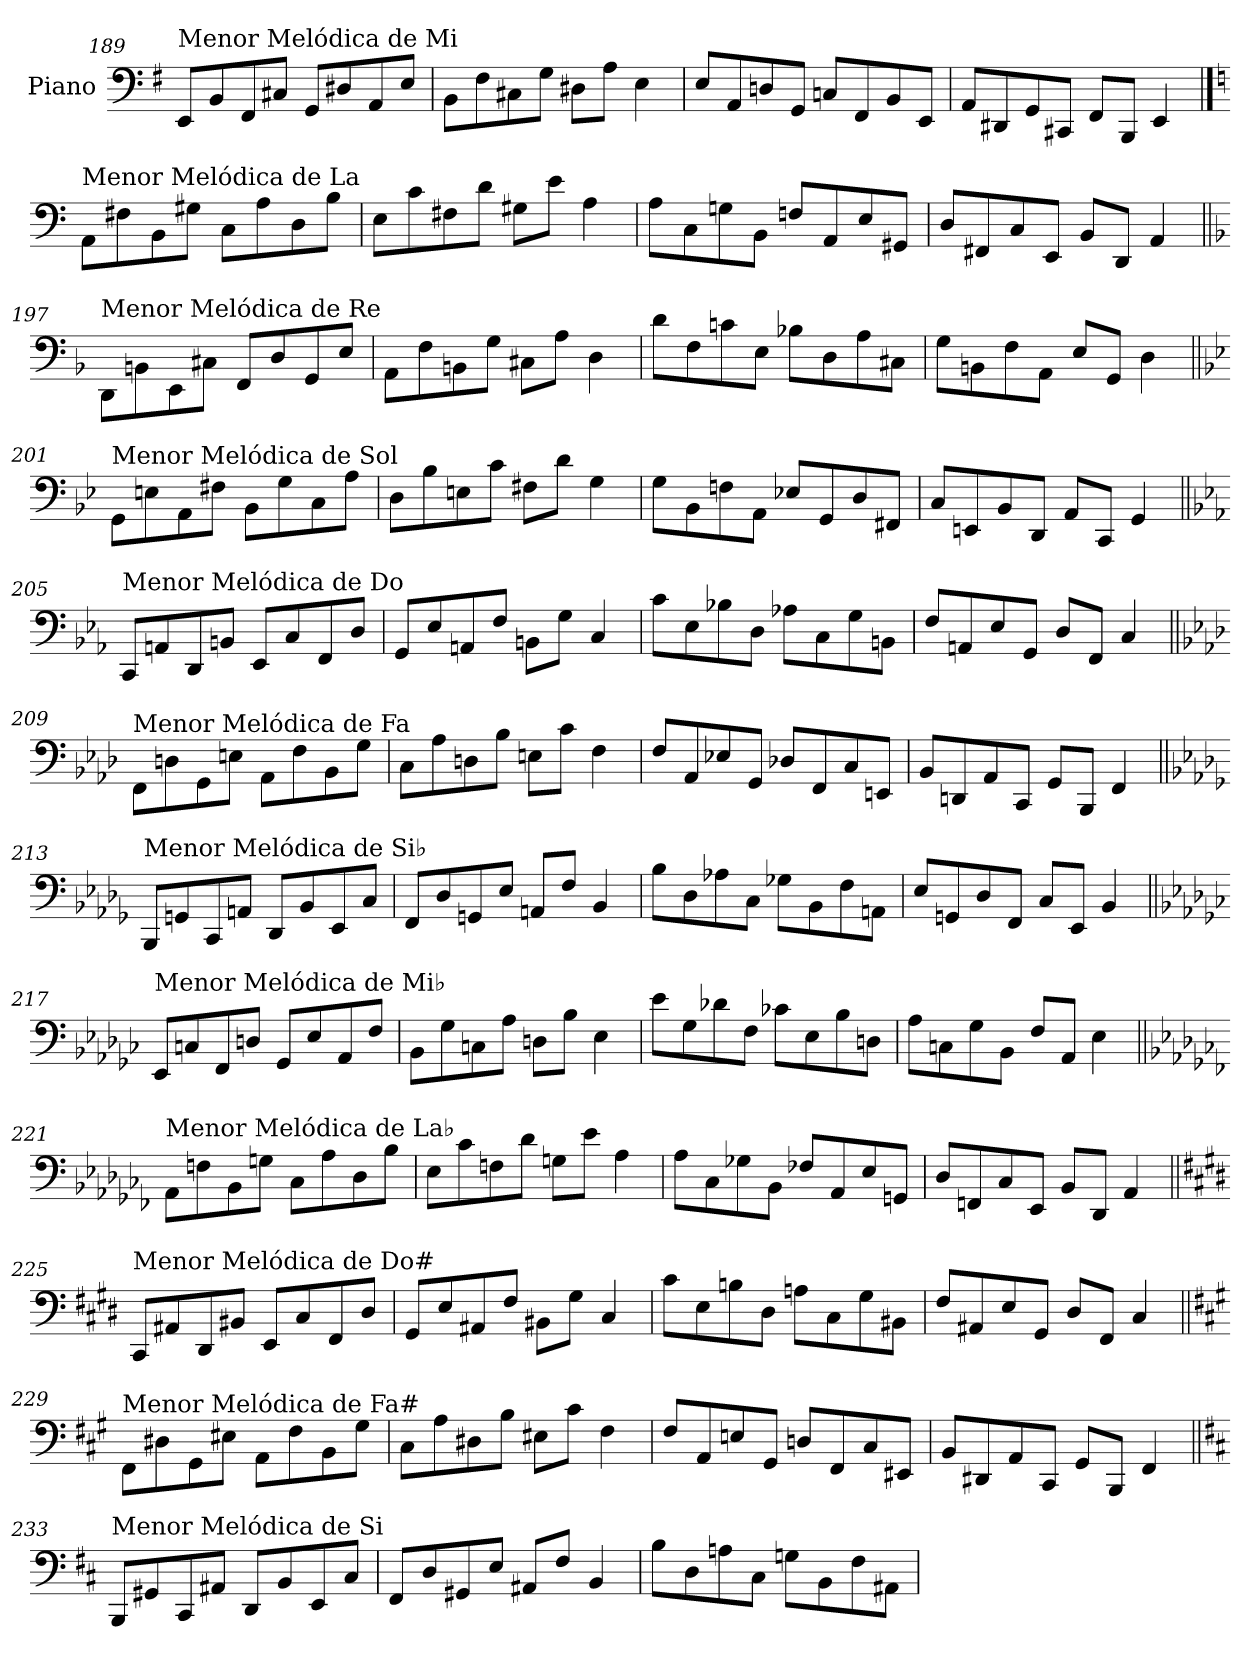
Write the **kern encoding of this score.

**kern
*part1
*staff1
*I"Piano
*I'Pno.
!!LO:LB:g=z
*clefF4
*k[f#]
=189
!LO:TX:a:t=Menor Melódica de Mi
8EE/L
8BB/
8FF#/
8C#X/J
8GG/L
8D#X/
8AA/
8E/J
=190
8BB\L
8F#\
8C#X\
8G\J
8D#X\L
8A\J
4E\
=191
8E/L
8AA/
8Dn/
8GG/J
8Cn/L
8FF#/
8BB/
8EE/J
=192
8AA/L
8DD#X/
8GG/
8CC#X/J
8FF#/L
8BBB/J
4EE/
!!LO:PB:g=z
==193
*k[]
!LO:TX:a:t=Menor Melódica de La
8AA\L
8F#X\
8BB\
8G#X\J
8C\L
8A\
8D\
8B\J
=194
8E\L
8c\
8F#X\
8d\J
8G#X\L
8e\J
4A\
=195
8A\L
8C\
8Gn\
8BB\J
8Fn/L
8AA/
8E/
8GG#X/J
=196
8D/L
8FF#X/
8C/
8EE/J
8BB/L
8DD/J
4AA/
!!LO:LB:g=z
=197||
*k[b-]
!LO:TX:a:t=Menor Melódica de Re
8DD\L
8BBn\
8EE\
8C#X\J
8FF/L
8D/
8GG/
8E/J
=198
8AA\L
8F\
8BBn\
8G\J
8C#X\L
8A\J
4D\
=199
8d\L
8F\
8cn\
8E\J
8B-X\L
8D\
8A\
8C#X\J
=200
8G\L
8BBn\
8F\
8AA\J
8E/L
8GG/J
4D\
!!LO:LB:g=z
=201||
*k[b-e-]
!LO:TX:a:t=Menor Melódica de Sol
8GG\L
8En\
8AA\
8F#X\J
8BB-\L
8G\
8C\
8A\J
=202
8D\L
8B-\
8En\
8c\J
8F#X\L
8d\J
4G\
=203
8G\L
8BB-\
8Fn\
8AA\J
8E-X/L
8GG/
8D/
8FF#X/J
=204
8C/L
8EEn/
8BB-/
8DD/J
8AA/L
8CC/J
4GG/
!!LO:LB:g=z
=205||
*k[b-e-a-]
!LO:TX:a:t=Menor Melódica de Do
8CC/L
8AAn/
8DD/
8BBn/J
8EE-/L
8C/
8FF/
8D/J
=206
8GG/L
8E-/
8AAn/
8F/J
8BBn\L
8G\J
4C/
=207
8c\L
8E-\
8B-X\
8D\J
8A-X\L
8C\
8G\
8BBn\J
=208
8F/L
8AAn/
8E-/
8GG/J
8D/L
8FF/J
4C/
!!LO:LB:g=z
=209||
*k[b-e-a-d-]
!LO:TX:a:t=Menor Melódica de Fa
8FF\L
8Dn\
8GG\
8En\J
8AA-\L
8F\
8BB-\
8G\J
=210
8C\L
8A-\
8Dn\
8B-\J
8En\L
8c\J
4F\
=211
8F/L
8AA-/
8E-X/
8GG/J
8D-X/L
8FF/
8C/
8EEn/J
=212
8BB-/L
8DDn/
8AA-/
8CC/J
8GG/L
8BBB-/J
4FF/
!!LO:LB:g=z
=213||
*k[b-e-a-d-g-]
!LO:TX:a:t=Menor Melódica de Si♭
8BBB-/L
8GGn/
8CC/
8AAn/J
8DD-/L
8BB-/
8EE-/
8C/J
=214
8FF/L
8D-/
8GGn/
8E-/J
8AAn/L
8F/J
4BB-/
=215
8B-\L
8D-\
8A-X\
8C\J
8G-X\L
8BB-\
8F\
8AAn\J
=216
8E-/L
8GGn/
8D-/
8FF/J
8C/L
8EE-/J
4BB-/
!!LO:PB:g=z
=217||
*k[b-e-a-d-g-c-]
!LO:TX:a:t=Menor Melódica de Mi♭
8EE-/L
8Cn/
8FF/
8Dn/J
8GG-/L
8E-/
8AA-/
8F/J
=218
8BB-\L
8G-\
8Cn\
8A-\J
8Dn\L
8B-\J
4E-\
=219
8e-\L
8G-\
8d-X\
8F\J
8c-X\L
8E-\
8B-\
8Dn\J
=220
8A-\L
8Cn\
8G-\
8BB-\J
8F/L
8AA-/J
4E-\
!!LO:LB:g=z
=221||
*k[b-e-a-d-g-c-f-]
!LO:TX:a:t=Menor Melódica de La♭
8AA-\L
8Fn\
8BB-\
8Gn\J
8C-\L
8A-\
8D-\
8B-\J
=222
8E-\L
8c-\
8Fn\
8d-\J
8Gn\L
8e-\J
4A-\
=223
8A-\L
8C-\
8G-X\
8BB-\J
8F-X/L
8AA-/
8E-/
8GGn/J
=224
8D-/L
8FFn/
8C-/
8EE-/J
8BB-/L
8DD-/J
4AA-/
!!LO:LB:g=z
=225||
*k[f#c#g#d#]
!LO:TX:a:t=Menor Melódica de Do#
8CC#/L
8AA#X/
8DD#/
8BB#X/J
8EE/L
8C#/
8FF#/
8D#/J
=226
8GG#/L
8E/
8AA#X/
8F#/J
8BB#X\L
8G#\J
4C#/
=227
8c#\L
8E\
8Bn\
8D#\J
8An\L
8C#\
8G#\
8BB#X\J
=228
8F#/L
8AA#X/
8E/
8GG#/J
8D#/L
8FF#/J
4C#/
!!LO:LB:g=z
=229||
*k[f#c#g#]
!LO:TX:a:t=Menor Melódica de Fa#
8FF#\L
8D#X\
8GG#\
8E#X\J
8AA\L
8F#\
8BB\
8G#\J
=230
8C#\L
8A\
8D#X\
8B\J
8E#X\L
8c#\J
4F#\
=231
8F#/L
8AA/
8En/
8GG#/J
8Dn/L
8FF#/
8C#/
8EE#X/J
=232
8BB/L
8DD#X/
8AA/
8CC#/J
8GG#/L
8BBB/J
4FF#/
!!LO:LB:g=z
=233||
*k[f#c#]
!LO:TX:a:t=Menor Melódica de Si
8BBB/L
8GG#X/
8CC#/
8AA#X/J
8DD/L
8BB/
8EE/
8C#/J
=234
8FF#/L
8D/
8GG#X/
8E/J
8AA#X/L
8F#/J
4BB/
=235
8B\L
8D\
8An\
8C#\J
8Gn\L
8BB\
8F#\
8AA#X\J
=
*-
